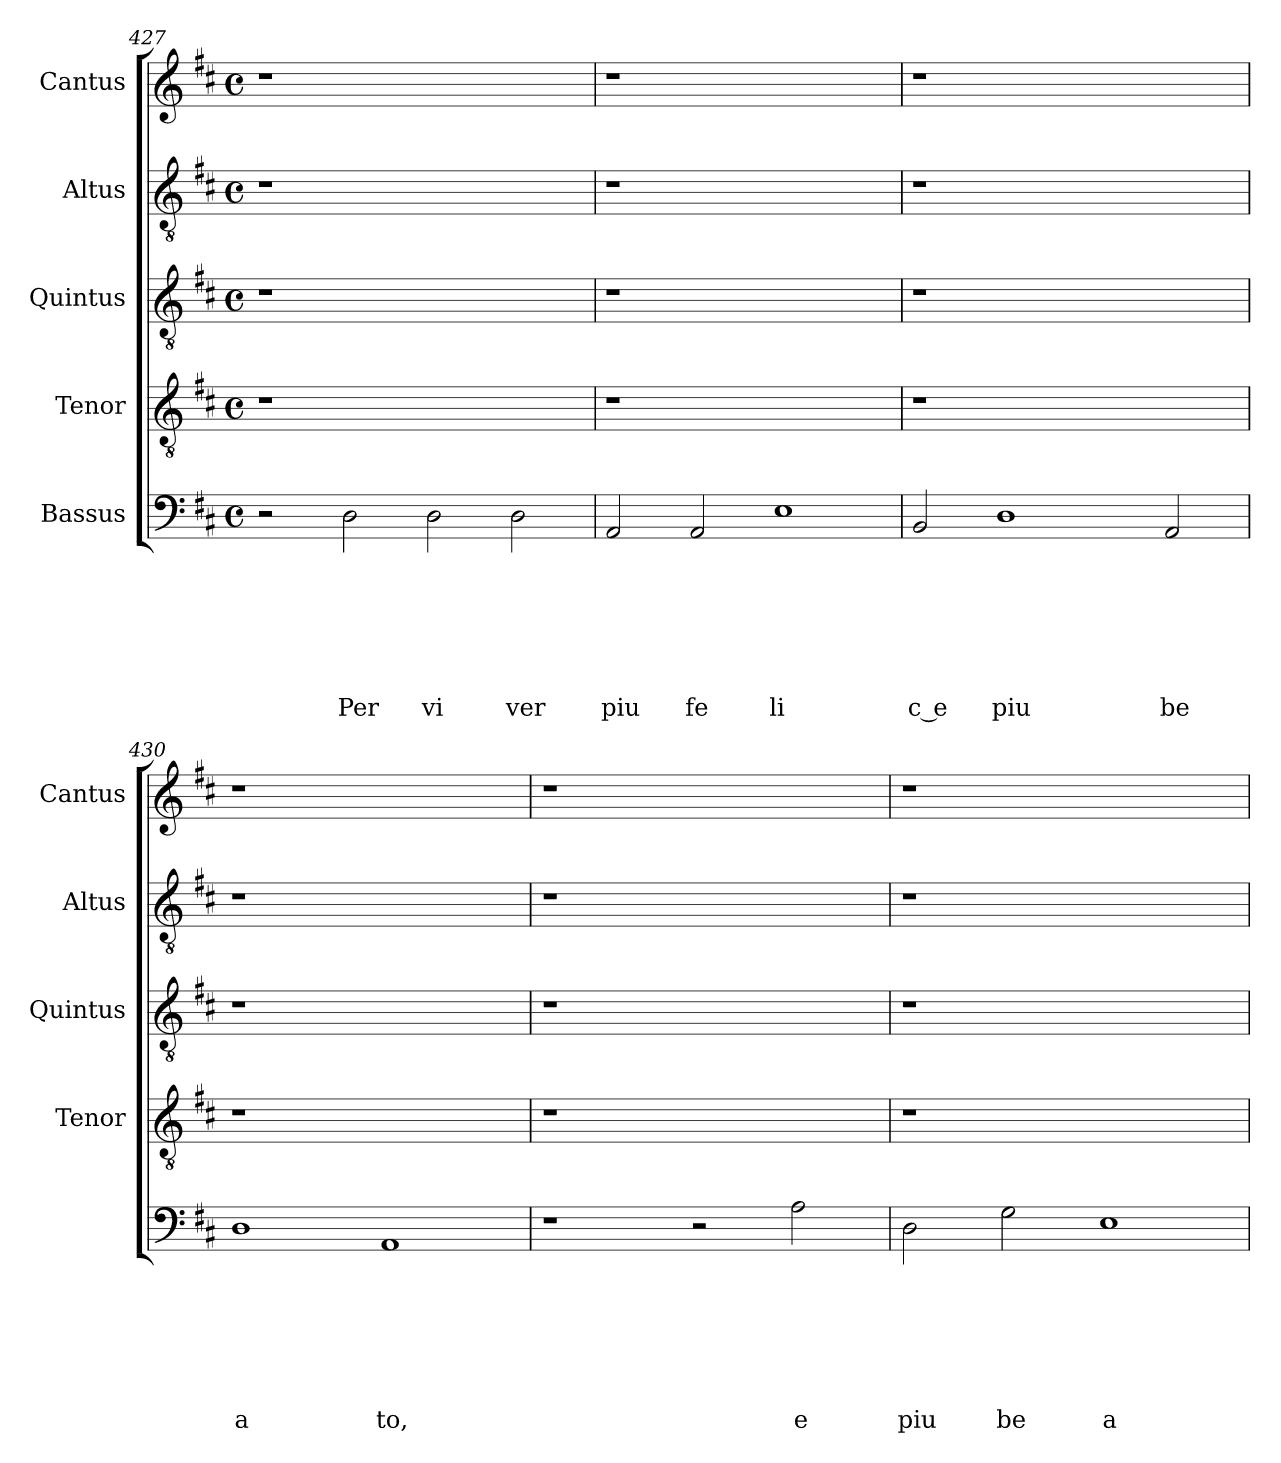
**kern	**text	**text	**text	**text	**text	**text	**text	**kern	**kern	**kern	**kern
*part5	*part5	*part5	*part5	*part5	*part5	*part5	*part5	*part4	*part3	*part2	*part1
*staff5	*staff5	*staff5	*staff5	*staff5	*staff5	*staff5	*staff5	*staff4	*staff3	*staff2	*staff1
*I"Bassus	*	*	*	*	*	*	*	*I"Tenor	*I"Quintus	*I"Altus	*I"Cantus
*	*	*	*	*	*	*	*	*I'Tenor	*I'Quintus	*I'Altus	*I'Cantus
*clefF4	*	*	*	*	*	*	*	*clefGv2	*clefGv2	*clefGv2	*clefG2
*k[f#c#]	*	*	*	*	*	*	*	*k[f#c#]	*k[f#c#]	*k[f#c#]	*k[f#c#]
*D:	*	*	*	*	*	*	*	*D:	*D:	*D:	*D:
*M4/4	*	*	*	*	*	*	*	*M4/4	*M4/4	*M4/4	*M4/4
*met(c)	*	*	*	*	*	*	*	*met(c)	*met(c)	*met(c)	*met(c)
=427	=427	=427	=427	=427	=427	=427	=427	=427	=427	=427	=427
2r	.	.	.	.	.	.	.	1r	1r	1r	1r
!	!	!	!	!	!	!	!LO:LY:b	!	!	!	!
2D\	.	.	.	.	.	.	Per	.	.	.	.
!	!	!	!	!	!	!	!LO:LY:b	!	!	!	!
2D\	.	.	.	.	.	.	vi	1ryy	1ryy	1ryy	1ryy
!	!	!	!	!	!	!	!LO:LY:b	!	!	!	!
2D\	.	.	.	.	.	.	ver	.	.	.	.
=428	=428	=428	=428	=428	=428	=428	=428	=428	=428	=428	=428
!	!	!	!	!	!	!	!LO:LY:b	!	!	!	!
2AA/	.	.	.	.	.	.	piu	1r	1r	1r	1r
!	!	!	!	!	!	!	!LO:LY:b	!	!	!	!
2AA/	.	.	.	.	.	.	fe	.	.	.	.
!	!	!	!	!	!	!	!LO:LY:b	!	!	!	!
1E	.	.	.	.	.	.	li	1ryy	1ryy	1ryy	1ryy
=429	=429	=429	=429	=429	=429	=429	=429	=429	=429	=429	=429
!	!	!	!	!	!	!	!LO:LY:b:rj	!	!	!	!
2BB/	.	.	.	.	.	.	c e	1r	1r	1r	1r
!	!	!	!	!	!	!	!LO:LY:b	!	!	!	!
1D	.	.	.	.	.	.	piu	.	.	.	.
.	.	.	.	.	.	.	.	1ryy	1ryy	1ryy	1ryy
!	!	!	!	!	!	!	!LO:LY:b	!	!	!	!
2AA/	.	.	.	.	.	.	be	.	.	.	.
!!LO:LB:g=z
=430	=430	=430	=430	=430	=430	=430	=430	=430	=430	=430	=430
!	!	!	!	!	!	!	!LO:LY:b	!	!	!	!
1D	.	.	.	.	.	.	a	1r	1r	1r	1r
!	!	!	!	!	!	!	!LO:LY:b	!	!	!	!
1AA	.	.	.	.	.	.	to,	1ryy	1ryy	1ryy	1ryy
=431	=431	=431	=431	=431	=431	=431	=431	=431	=431	=431	=431
1r	.	.	.	.	.	.	.	1r	1r	1r	1r
2r	.	.	.	.	.	.	.	1ryy	1ryy	1ryy	1ryy
!	!	!	!	!	!	!	!LO:LY:b	!	!	!	!
2A\	.	.	.	.	.	.	e	.	.	.	.
=432	=432	=432	=432	=432	=432	=432	=432	=432	=432	=432	=432
!	!	!	!	!	!	!	!LO:LY:b	!	!	!	!
2D\	.	.	.	.	.	.	piu	1r	1r	1r	1r
!	!	!	!	!	!	!	!LO:LY:b	!	!	!	!
2G\	.	.	.	.	.	.	be	.	.	.	.
!	!	!	!	!	!	!	!LO:LY:b	!	!	!	!
1E	.	.	.	.	.	.	a	1ryy	1ryy	1ryy	1ryy
=	=	=	=	=	=	=	=	=	=	=	=
*-	*-	*-	*-	*-	*-	*-	*-	*-	*-	*-	*-
